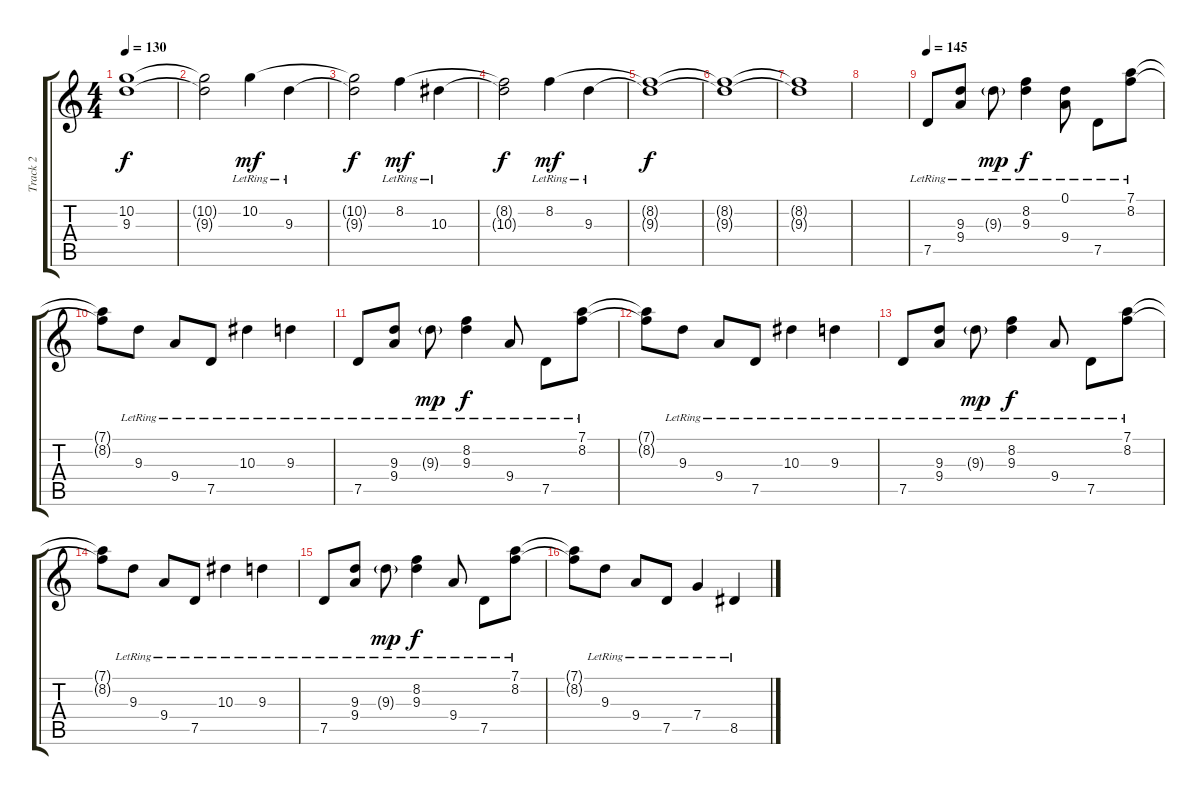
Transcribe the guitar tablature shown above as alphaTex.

\track ("Track 2" "Track 2") {instrument electricguitarclean}
\staff {score tabs}
\tuning (D4 A3 F3 C3 G2 D2) {hide}
\ts (4 4)
\tempo 130
\clef g2
\ks c
(10.2{t} 9.3{t}).1{dy f} |
(10.2{t} 9.3{t}).2 10.2{lr}.4{dy mf} 9.3{lr}.4 |
(10.2{t} 9.3{t}).2{dy f} 8.2{lr}.4{dy mf} 10.3{lr}.4 |
(8.2{t} 10.3{t}).2{dy f} 8.2{lr}.4{dy mf} 9.3{lr}.4 |
(8.2{t} 9.3{t}).1{dy f} |
(8.2{t} 9.3{t}).1 |
(8.2{t} 9.3{t}).1 |
|
\tempo 145
7.5{lr}.8 (9.3{lr} 9.4{lr}).8 9.3{g lr}.8{dy mp} (8.2{lr} 9.3{lr}).4{dy f} (0.1 9.4{lr}).8 7.5{lr}.8 (7.1{lr} 8.2{lr}).8 |
(7.1{t} 8.2{t}).8 9.3{lr}.8 9.4{lr}.8 7.5{lr}.8 10.3{lr}.4 9.3{lr}.4 |
7.5{lr}.8 (9.3{lr} 9.4{lr}).8 9.3{g lr}.8{dy mp} (8.2{lr} 9.3{lr}).4{dy f} 9.4{lr}.8 7.5{lr}.8 (7.1{lr} 8.2{lr}).8 |
(7.1{t} 8.2{t}).8 9.3{lr}.8 9.4{lr}.8 7.5{lr}.8 10.3{lr}.4 9.3{lr}.4 |
7.5{lr}.8 (9.3{lr} 9.4{lr}).8 9.3{g lr}.8{dy mp} (8.2{lr} 9.3{lr}).4{dy f} 9.4{lr}.8 7.5{lr}.8 (7.1{lr} 8.2{lr}).8 |
(7.1{t} 8.2{t}).8 9.3{lr}.8 9.4{lr}.8 7.5{lr}.8 10.3{lr}.4 9.3{lr}.4 |
7.5{lr}.8 (9.3{lr} 9.4{lr}).8 9.3{g lr}.8{dy mp} (8.2{lr} 9.3{lr}).4{dy f} 9.4{lr}.8 7.5{lr}.8 (7.1{lr} 8.2{lr}).8 |
(7.1{t} 8.2{t}).8 9.3{lr}.8 9.4{lr}.8 7.5{lr}.8 7.4{lr}.4 8.5{lr}.4
